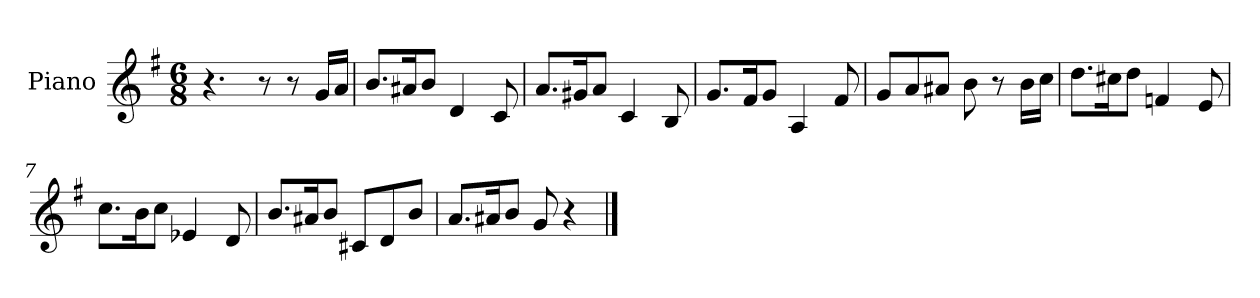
**kern
*part1
*staff1
*I"Piano
*I'Pno
*clefG2
*k[f#]
*G:
*M6/8
=1
4.r
8r
8r
16g/LL
16a/JJ
=2
8.b/L
16a#X/K
8b/J
4d/
8c/
=3
8.a/L
16g#X/K
8a/J
4c/
8B/
=4
8.g/L
16f#/K
8g/J
4A/
8f#/
=5
8g/L
8a/
8a#X/J
8b\
8r
16b\LL
16cc\JJ
=6
8.dd\L
16cc#X\K
8dd\J
4fn/
8e/
=7
8.cc\L
16b\K
8cc\J
4e-X/
8d/
=8
8.b/L
16a#X/K
8b/J
8c#X/L
8d/
8b/J
=9
8.a/L
16a#X/K
8b/J
8g/
4r
==
*-
